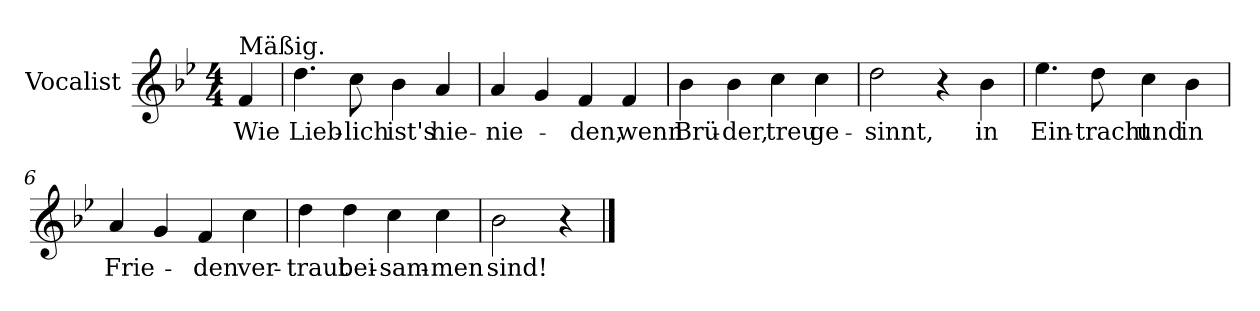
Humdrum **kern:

**kern	**text
*part1	*part1
*staff1	*staff1
*I"Vocalist	*
*k[b-e-]	*
*B-:	*
*M4/4	*
=	=
!LO:TX:a:t=Mäßig.	!
4f	Wie
=1	=1
4.dd	Lieb-
8cc	-lich
4b-	ist's
4a	hie-
=2	=2
4a	-nie-
4g	.
4f	-den,
4f	wenn
=3	=3
4b-	Brü-
4b-	-der,
4cc	treu
4cc	ge-
=4	=4
2dd	-sinnt,
4r	.
4b-	in
=5	=5
4.ee-	Ein-
8dd	-tracht
4cc	und
4b-	in
=6	=6
4a	Frie-
4g	.
4f	-den
4cc	ver-
=7	=7
4dd	-traut
4dd	bei-
4cc	-sam-
4cc	-men
=8	=8
2b-	sind!
4r	.
==	==
*-	*-
